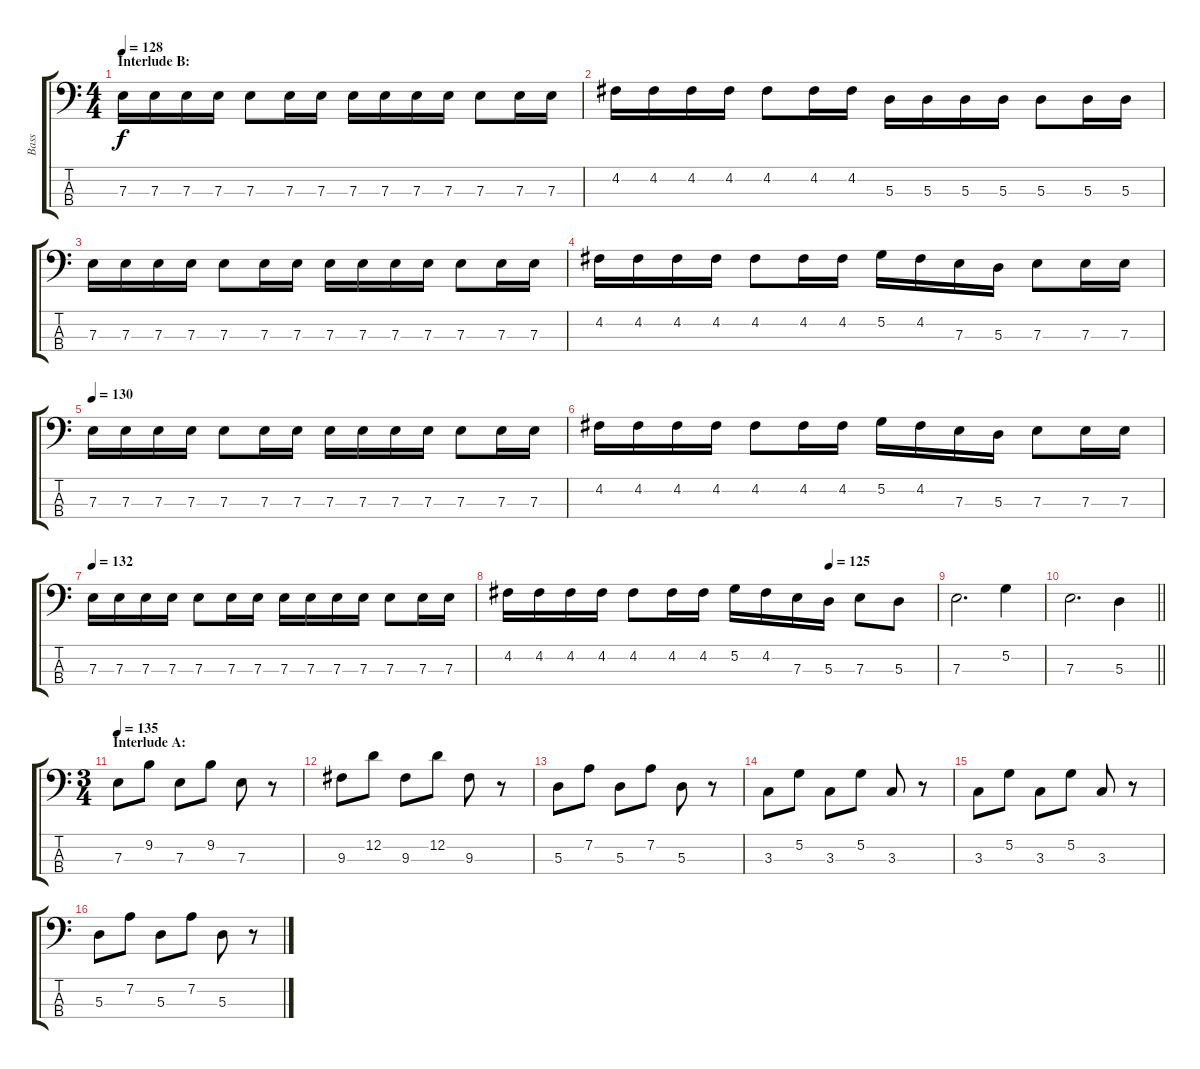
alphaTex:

\track ("Bass" "Bass") {instrument electricbassfinger}
\staff {score tabs}
\tuning (G2 D2 A1 E1) {hide}
\ts (4 4)
\section ("" "Interlude B:")
\tempo 128
\clef f4
\ks c
7.3.16{dy f} 7.3.16 7.3.16 7.3.16 7.3.8 7.3.16 7.3.16 7.3.16 7.3.16 7.3.16 7.3.16 7.3.8 7.3.16 7.3.16 |
4.2.16 4.2.16 4.2.16 4.2.16 4.2.8 4.2.16 4.2.16 5.3.16 5.3.16 5.3.16 5.3.16 5.3.8 5.3.16 5.3.16 |
7.3.16 7.3.16 7.3.16 7.3.16 7.3.8 7.3.16 7.3.16 7.3.16 7.3.16 7.3.16 7.3.16 7.3.8 7.3.16 7.3.16 |
4.2.16 4.2.16 4.2.16 4.2.16 4.2.8 4.2.16 4.2.16 5.2.16 4.2.16 7.3.16 5.3.16 7.3.8 7.3.16 7.3.16 |
\tempo 130
7.3.16 7.3.16 7.3.16 7.3.16 7.3.8 7.3.16 7.3.16 7.3.16 7.3.16 7.3.16 7.3.16 7.3.8 7.3.16 7.3.16 |
4.2.16 4.2.16 4.2.16 4.2.16 4.2.8 4.2.16 4.2.16 5.2.16 4.2.16 7.3.16 5.3.16 7.3.8 7.3.16 7.3.16 |
\tempo 132
7.3.16 7.3.16 7.3.16 7.3.16 7.3.8 7.3.16 7.3.16 7.3.16 7.3.16 7.3.16 7.3.16 7.3.8 7.3.16 7.3.16 |
\tempo (125 0.75)
4.2.16 4.2.16 4.2.16 4.2.16 4.2.8 4.2.16 4.2.16 5.2.16 4.2.16 7.3.16 5.3.16 7.3.8 5.3.8 |
7.3.2{d} 5.2.4 |
\barLineRight lightlight
7.3.2{d} 5.3.4 |
\ts (3 4)
\section ("" "Interlude A:")
\tempo 135
7.3.8 9.2.8 7.3.8 9.2.8 7.3.8 r.8 |
9.3.8 12.2.8 9.3.8 12.2.8 9.3.8 r.8 |
5.3.8 7.2.8 5.3.8 7.2.8 5.3.8 r.8 |
3.3.8 5.2.8 3.3.8 5.2.8 3.3.8 r.8 |
3.3.8 5.2.8 3.3.8 5.2.8 3.3.8 r.8 |
5.3.8 7.2.8 5.3.8 7.2.8 5.3.8 r.8
